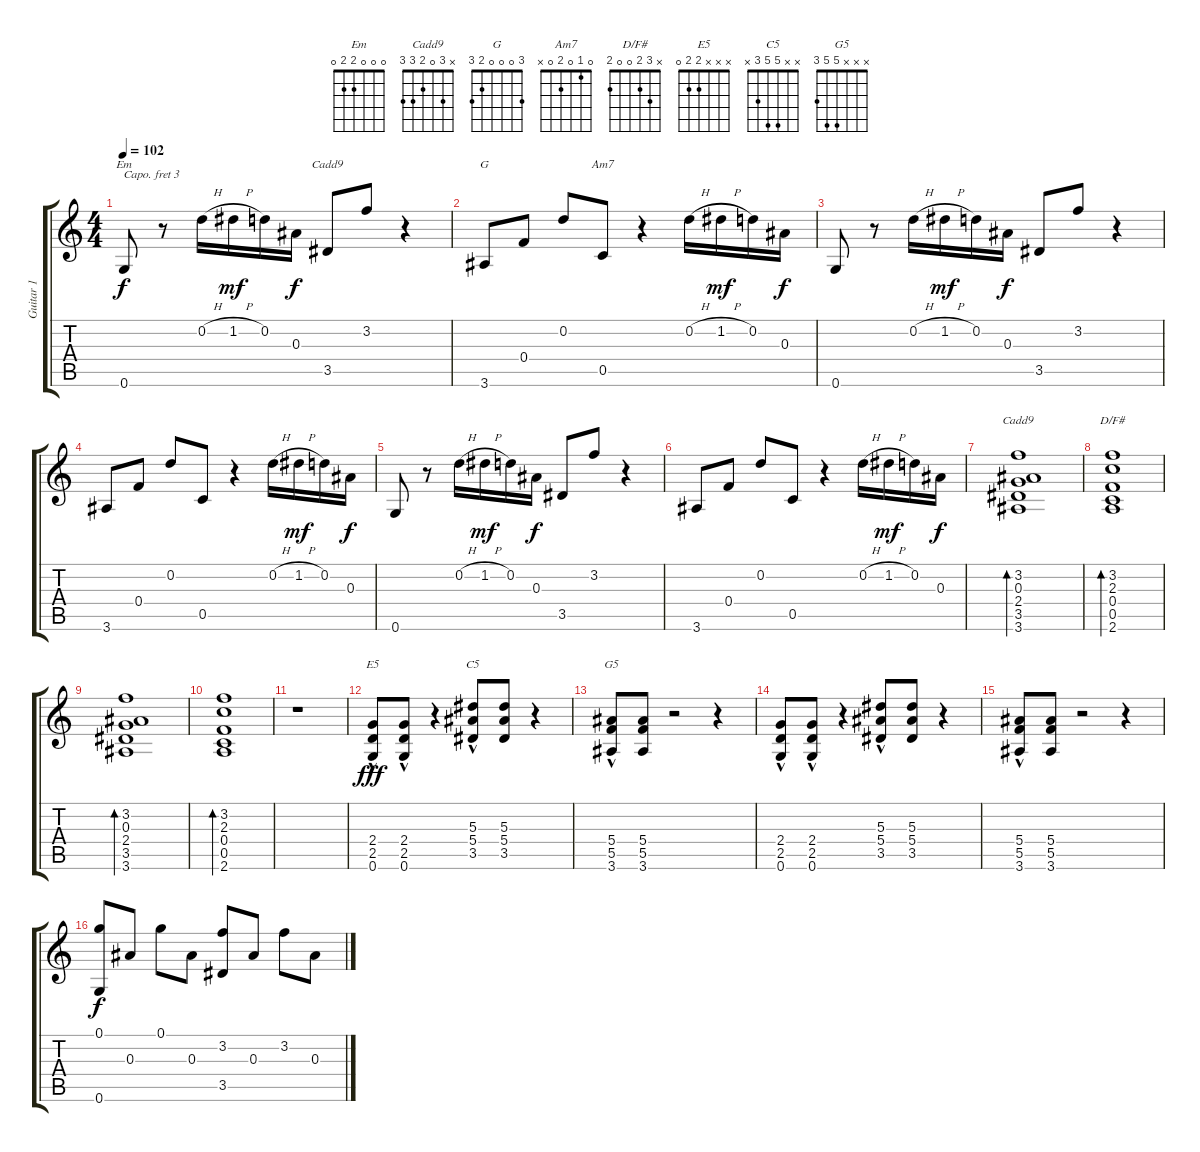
\track ("Guitar 1" "Guitar 1") {instrument acousticguitarsteel}
\staff {score tabs}
\capo 3
\tuning (E4 B3 G3 D3 A2 E2) {hide}
\chord ("Em" 0 0 0 2 2 0)
\chord ("Cadd9" x 3 0 2 3 x)
\chord ("G" 3 0 0 0 2 3)
\chord ("Am7" 0 1 0 2 0 x)
\chord ("Cadd9" x 3 0 2 3 3)
\chord ("D/F#" x 3 2 0 0 2)
\chord ("E5" x x x 2 2 0)
\chord ("C5" x x 5 5 3 x)
\chord ("G5" x x x 5 5 3)
\ts (4 4)
\tempo 102
\clef g2
\ks c
0.6.8{ch "Em" dy f} r.8 0.2{h}.16 1.2{h}.16{dy mf} 0.2.16 0.3.16{dy f} 3.5.8{ch "Cadd9"} 3.2.8 r.4 |
3.6.8{ch "G"} 0.4.8 0.2.8 0.5.8{ch "Am7"} r.4 0.2{h}.16 1.2{h}.16{dy mf} 0.2.16 0.3.16{dy f} |
0.6.8 r.8 0.2{h}.16 1.2{h}.16{dy mf} 0.2.16 0.3.16{dy f} 3.5.8 3.2.8 r.4 |
3.6.8 0.4.8 0.2.8 0.5.8 r.4 0.2{h}.16 1.2{h}.16{dy mf} 0.2.16 0.3.16{dy f} |
0.6.8 r.8 0.2{h}.16 1.2{h}.16{dy mf} 0.2.16 0.3.16{dy f} 3.5.8 3.2.8 r.4 |
3.6.8 0.4.8 0.2.8 0.5.8 r.4 0.2{h}.16 1.2{h}.16{dy mf} 0.2.16 0.3.16{dy f} |
(3.2 0.3 2.4 3.5 3.6).1{bd 240 ch "Cadd9"} |
(3.2 2.3 0.4 0.5 2.6).1{bd 240 ch "D/F#"} |
(3.2 0.3 2.4 3.5 3.6).1{bd 240} |
(3.2 2.3 0.4 0.5 2.6).1{bd 240} |
r.1 |
(2.4 2.5{hac} 0.6).8{ch "E5" dy fff} (2.4 2.5{hac} 0.6).8 r.4 (5.3 5.4{hac} 3.5).8{ch "C5"} (5.3 5.4 3.5).8 r.4 |
(5.4{hac} 5.5 3.6).8{ch "G5"} (5.4 5.5 3.6).8 r.2 r.4 |
(2.4 2.5{hac} 0.6).8 (2.4 2.5{hac} 0.6).8 r.4 (5.3 5.4{hac} 3.5).8 (5.3 5.4 3.5).8 r.4 |
(5.4{hac} 5.5 3.6).8 (5.4 5.5 3.6).8 r.2 r.4 |
(0.1 0.6).8{dy f} 0.3.8 0.1.8 0.3.8 (3.2 3.5).8 0.3.8 3.2.8 0.3.8
